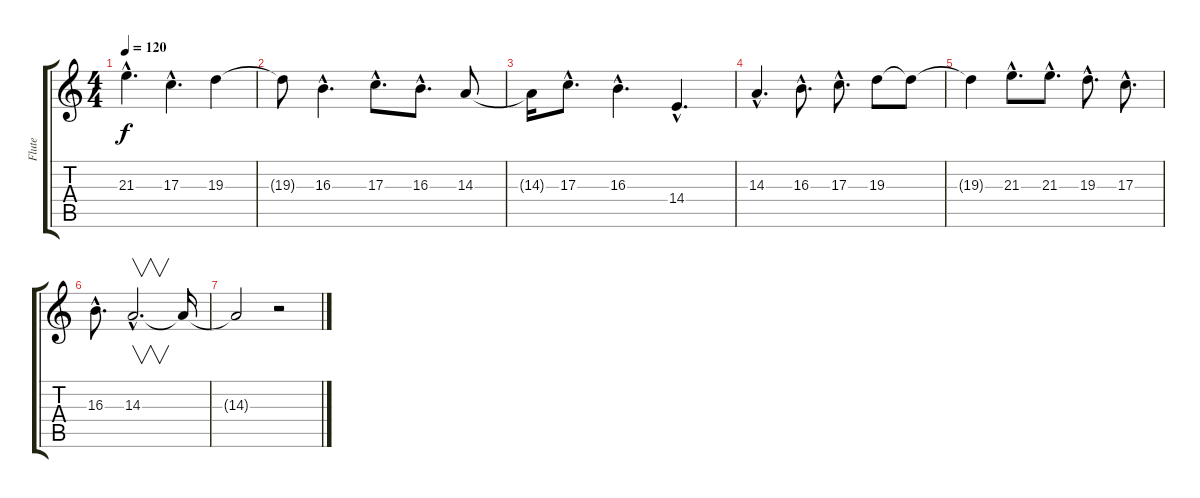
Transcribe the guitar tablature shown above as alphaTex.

\track ("Flute" "Flute") {instrument ocarina}
\staff {score tabs}
\tuning (E4 B3 G3 D3 A2 E2) {hide}
\ts (4 4)
\tempo 120
\clef g2
\ks c
21.3{hac}.4{d dy f} 17.3{hac}.4{d} 19.3.4 |
19.3{t}.8 16.3{hac}.4{d} 17.3{hac}.8{d} 16.3{hac}.8{d} 14.3.8 |
14.3{t}.16 17.3{hac}.8{d} 16.3{hac}.4{d} 14.4{hac}.4{d} |
14.3{hac}.4{d} 16.3{hac}.8{d} 17.3{hac}.8{d} 19.3.8 19.3{t}.8 |
19.3{t}.4 21.3{hac}.8{d} 21.3{hac}.8{d} 19.3{hac}.8{d} 17.3{hac}.8{d} |
16.3{hac}.8{d} 14.3{hac}.2{v d} 14.3{t}.16 |
14.3{t}.2 r.2
